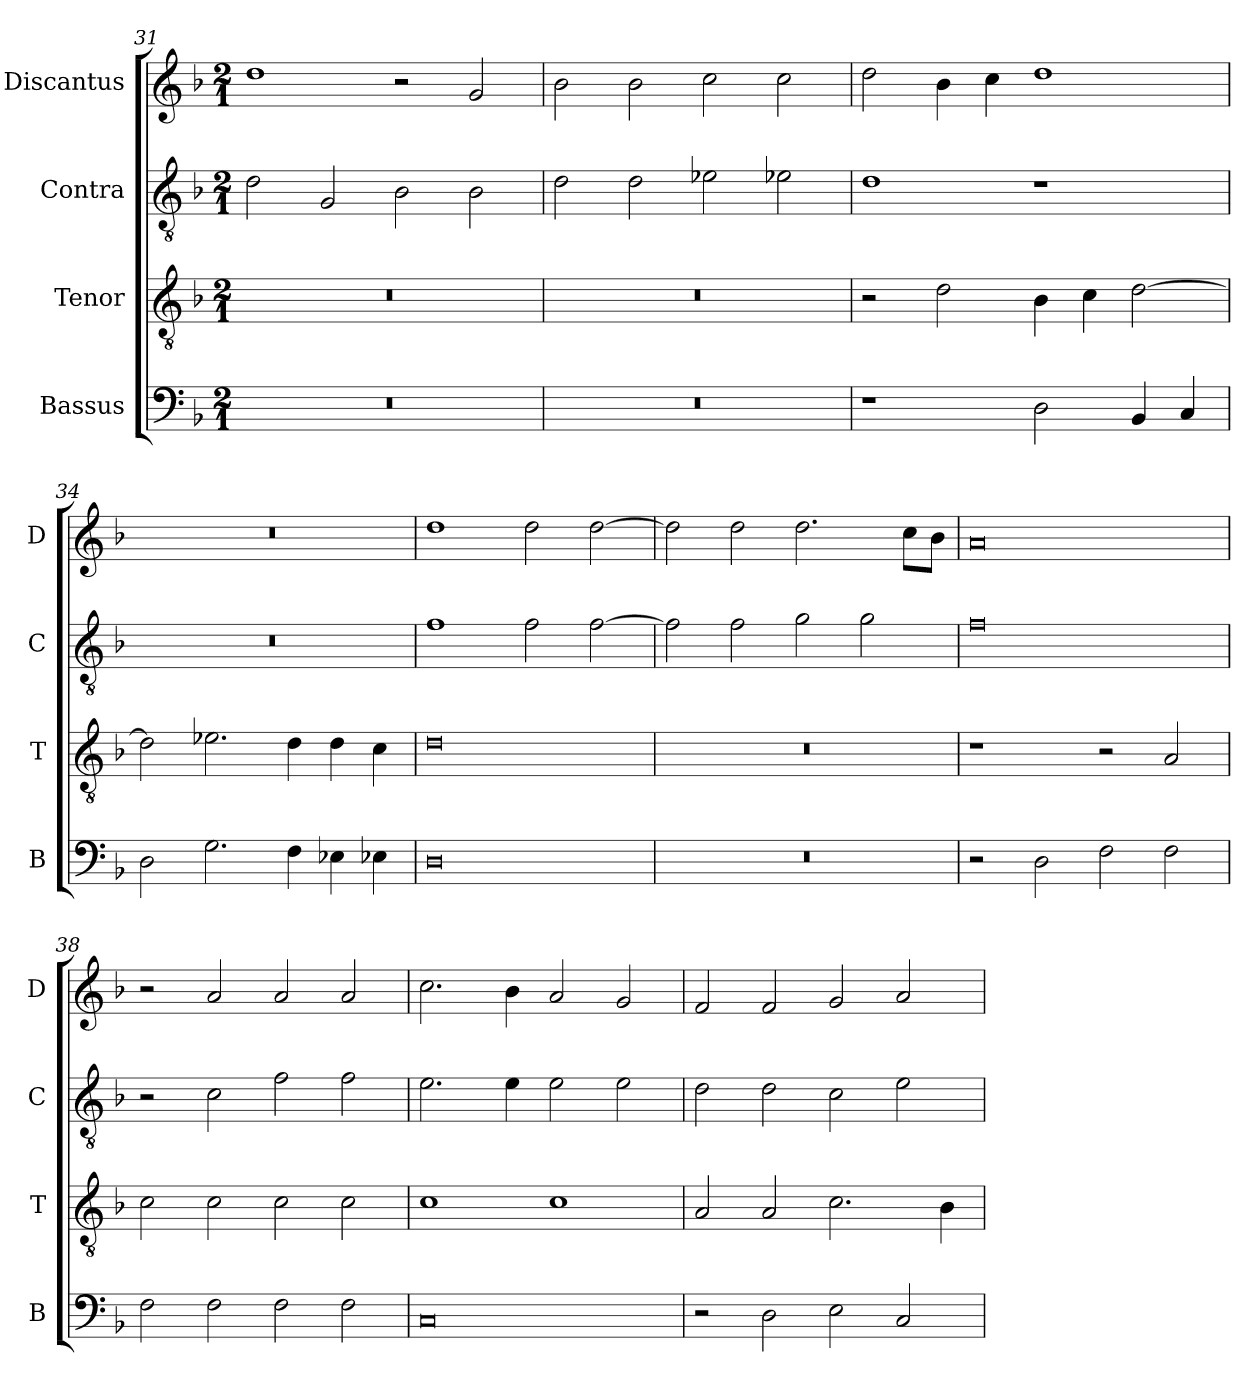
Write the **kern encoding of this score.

**kern	**kern	**kern	**kern
*part4	*part3	*part2	*part1
*staff4	*staff3	*staff2	*staff1
*I"Bassus	*I"Tenor	*I"Contra	*I"Discantus
*I'B	*I'T	*I'C	*I'D
*clefF4	*clefGv2	*clefGv2	*clefG2
*k[b-]	*k[b-]	*k[b-]	*k[b-]
*M2/1	*M2/1	*M2/1	*M2/1
=31	=31	=31	=31
0r	0r	2d\	1dd
.	.	2G/	.
.	.	2B-\	2r
.	.	2B-\	2g/
=32	=32	=32	=32
0r	0r	2d\	2b-\
.	.	2d\	2b-\
.	.	2e-X\	2cc\
.	.	2e-X\	2cc\
=33	=33	=33	=33
1r	2r	1d	2dd\
.	2d\	.	4b-\
.	.	.	4cc\
2D\	4B-\	1r	1dd
.	4c\	.	.
4BB-/	[2d\	.	.
4C/	.	.	.
=34	=34	=34	=34
2D\	2d\]	0r	0r
2.G\	2.e-X\	.	.
4F\	4d\	.	.
4E-X\	4d\	.	.
4E-X\	4c\	.	.
=35	=35	=35	=35
0D	0d	1f	1dd
.	.	2f\	2dd\
.	.	[2f\	[2dd\
=36	=36	=36	=36
0r	0r	2f\]	2dd\]
.	.	2f\	2dd\
.	.	2g\	2.dd\
.	.	2g\	.
.	.	.	8cc\L
.	.	.	8b-\J
=37	=37	=37	=37
2r	1r	0f	0a
2D\	.	.	.
2F\	2r	.	.
2F\	2A/	.	.
=38	=38	=38	=38
2F\	2c\	2r	2r
2F\	2c\	2c\	2a/
2F\	2c\	2f\	2a/
2F\	2c\	2f\	2a/
=39	=39	=39	=39
0C	1c	2.e\	2.cc\
.	.	4e\	4b-\
.	1c	2e\	2a/
.	.	2e\	2g/
=40	=40	=40	=40
2r	2A/	2d\	2f/
2D\	2A/	2d\	2f/
2E\	2.c\	2c\	2g/
2C/	.	2e\	2a/
.	4B-\	.	.
=	=	=	=
*-	*-	*-	*-
